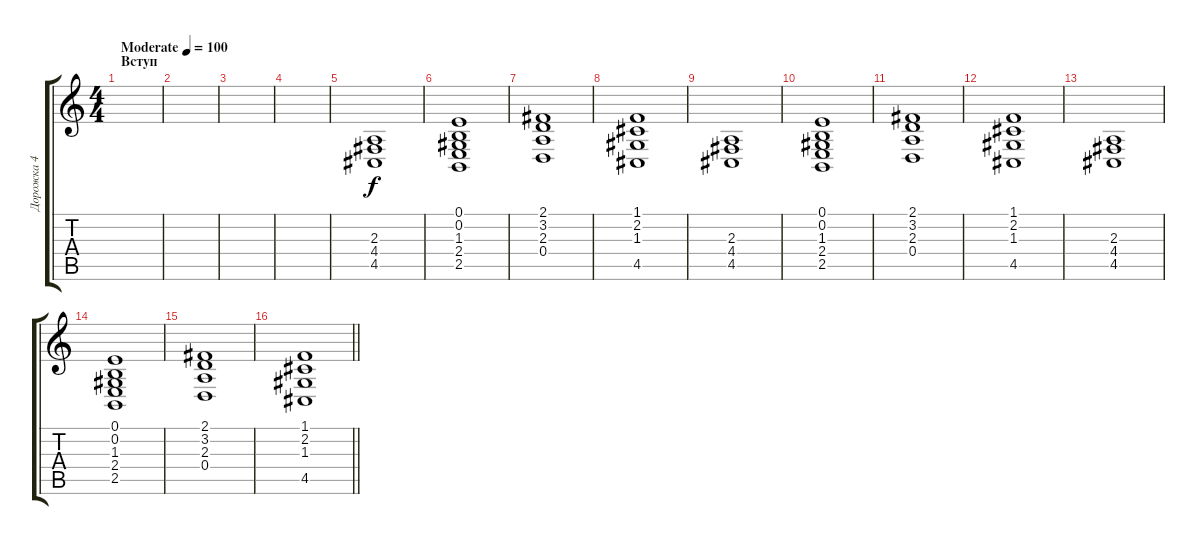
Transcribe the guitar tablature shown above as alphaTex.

\track ("Дорожка 4" "Дорожка 4") {instrument brightacousticpiano}
\staff {score tabs}
\tuning (E4 B3 G3 D3 A2 E2) {hide}
\ts (4 4)
\section ("" "Вступ ")
\tempo (100 "Moderate")
\clef g2
\ks c
|
|
|
|
(2.3 4.4 4.5).1 |
(0.1 0.2 1.3 2.4 2.5).1 |
(2.1 3.2 2.3 0.4).1 |
(1.1 2.2 1.3 4.5).1 |
(2.3 4.4 4.5).1 |
(0.1 0.2 1.3 2.4 2.5).1 |
(2.1 3.2 2.3 0.4).1 |
(1.1 2.2 1.3 4.5).1 |
(2.3 4.4 4.5).1 |
(0.1 0.2 1.3 2.4 2.5).1 |
(2.1 3.2 2.3 0.4).1 |
\barLineRight lightlight
(1.1 2.2 1.3 4.5).1
